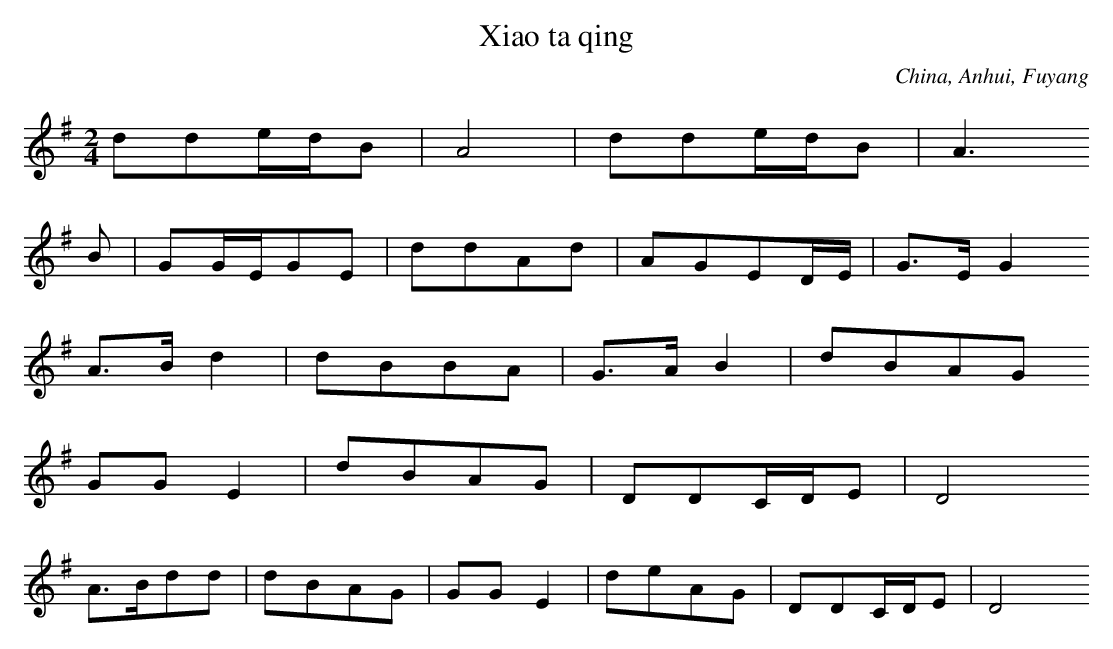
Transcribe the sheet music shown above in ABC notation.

X:1
T: Xiao ta qing
O: China, Anhui, Fuyang
M: 2/4
L: 1/16
K: G
d2d2edB2 | A8 | d2d2edB2 | A6
B2 | G2GEG2E2 | d2d2A2d2 | A2G2E2DE | G3EG4
A3Bd4 | d2B2B2A2 | G3AB4 | d2B2A2G2
G2G2E4 | d2B2A2G2 | D2D2CDE2 | D8
A3Bd2d2 | d2B2A2G2 | G2G2E4 | d2e2A2G2 | D2D2CDE2 | D8
